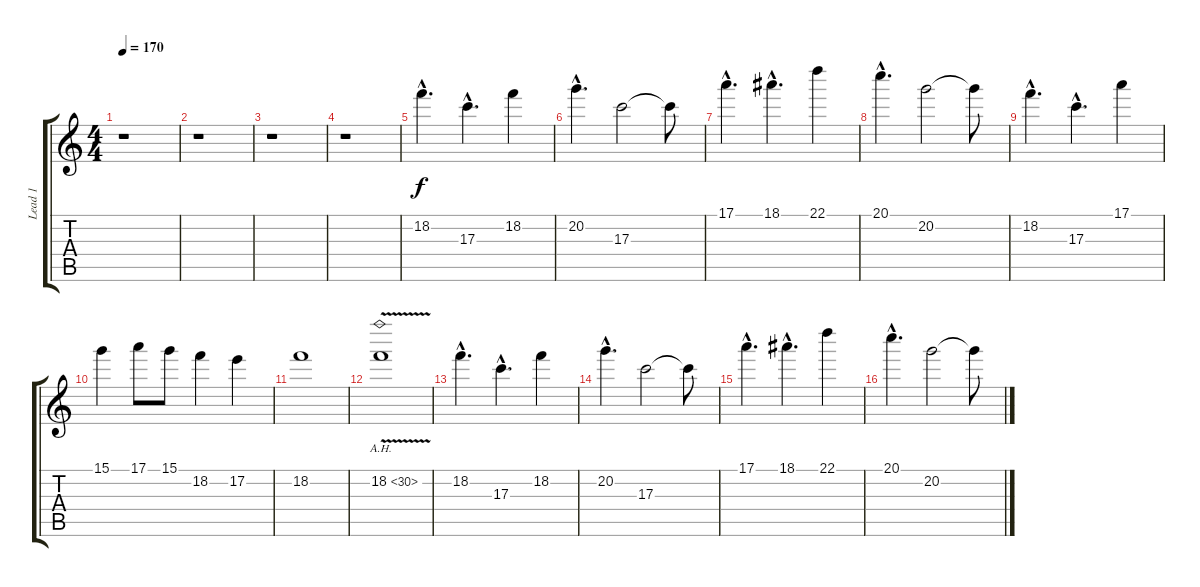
\track ("Lead 1" "Lead 1") {instrument overdrivenguitar}
\staff {score tabs}
\tuning (E4 B3 G3 D3 A2 E2) {hide}
\ts (4 4)
\tempo 170
\clef g2
\ks c
r.1{dy f} |
r.1 |
r.1 |
r.1 |
\section ("" "")
18.2{hac}.4{d} 17.3{hac}.4{d} 18.2.4 |
20.2{hac}.4{d} 17.3.2 17.3{t}.8 |
17.1{hac}.4{d} 18.1{hac}.4{d} 22.1.4 |
20.1{hac}.4{d} 20.2.2 20.2{t}.8 |
18.2{hac}.4{d} 17.3{hac}.4{d} 17.1.4 |
15.1.4 17.1.8 15.1.8 18.2.4 17.2.4 |
18.2.1 |
18.2{ah 12 v}.1 |
\section ("" "")
18.2{hac}.4{d} 17.3{hac}.4{d} 18.2.4 |
20.2{hac}.4{d} 17.3.2 17.3{t}.8 |
17.1{hac}.4{d} 18.1{hac}.4{d} 22.1.4 |
20.1{hac}.4{d} 20.2.2 20.2{t}.8
